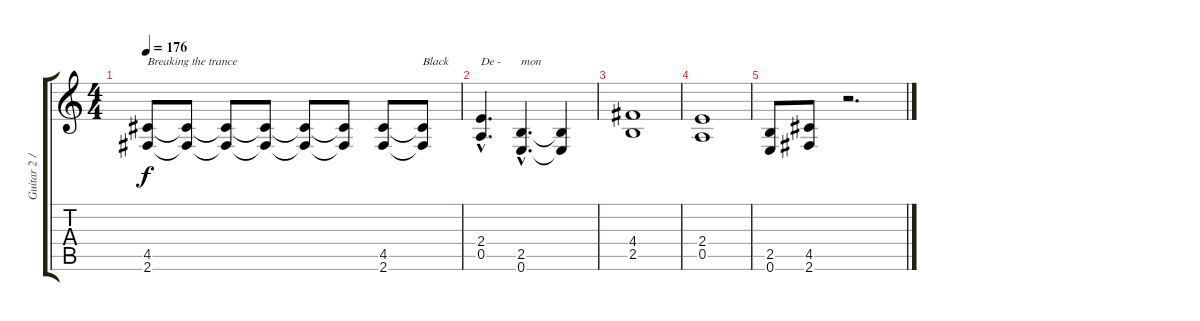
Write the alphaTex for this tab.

\track ("Guitar 2 / Solo" "Guitar 2 /") {instrument distortionguitar}
\staff {score tabs}
\tuning (E4 B3 G3 D3 A2 E2) {hide}
\ts (4 4)
\tempo 176
\clef g2
\ks c
(4.5 2.6).8{txt "Breaking the trance" dy f} (4.5{t} 2.6{t}).8 (4.5{t} 2.6{t}).8 (4.5{t} 2.6{t}).8 (4.5{t} 2.6{t}).8 (4.5{t} 2.6{t}).8 (4.5 2.6).8 (4.5{t} 2.6{t}).8{txt "Black"} |
(2.4{hac} 0.5{hac}).4{d txt "De - "} (2.5{hac} 0.6{hac}).4{d txt "mon"} (2.5{t} 0.6{t}).4 |
(4.4 2.5).1 |
(2.4 0.5).1 |
(2.5 0.6).8 (4.5 2.6).8 r.2{d}
